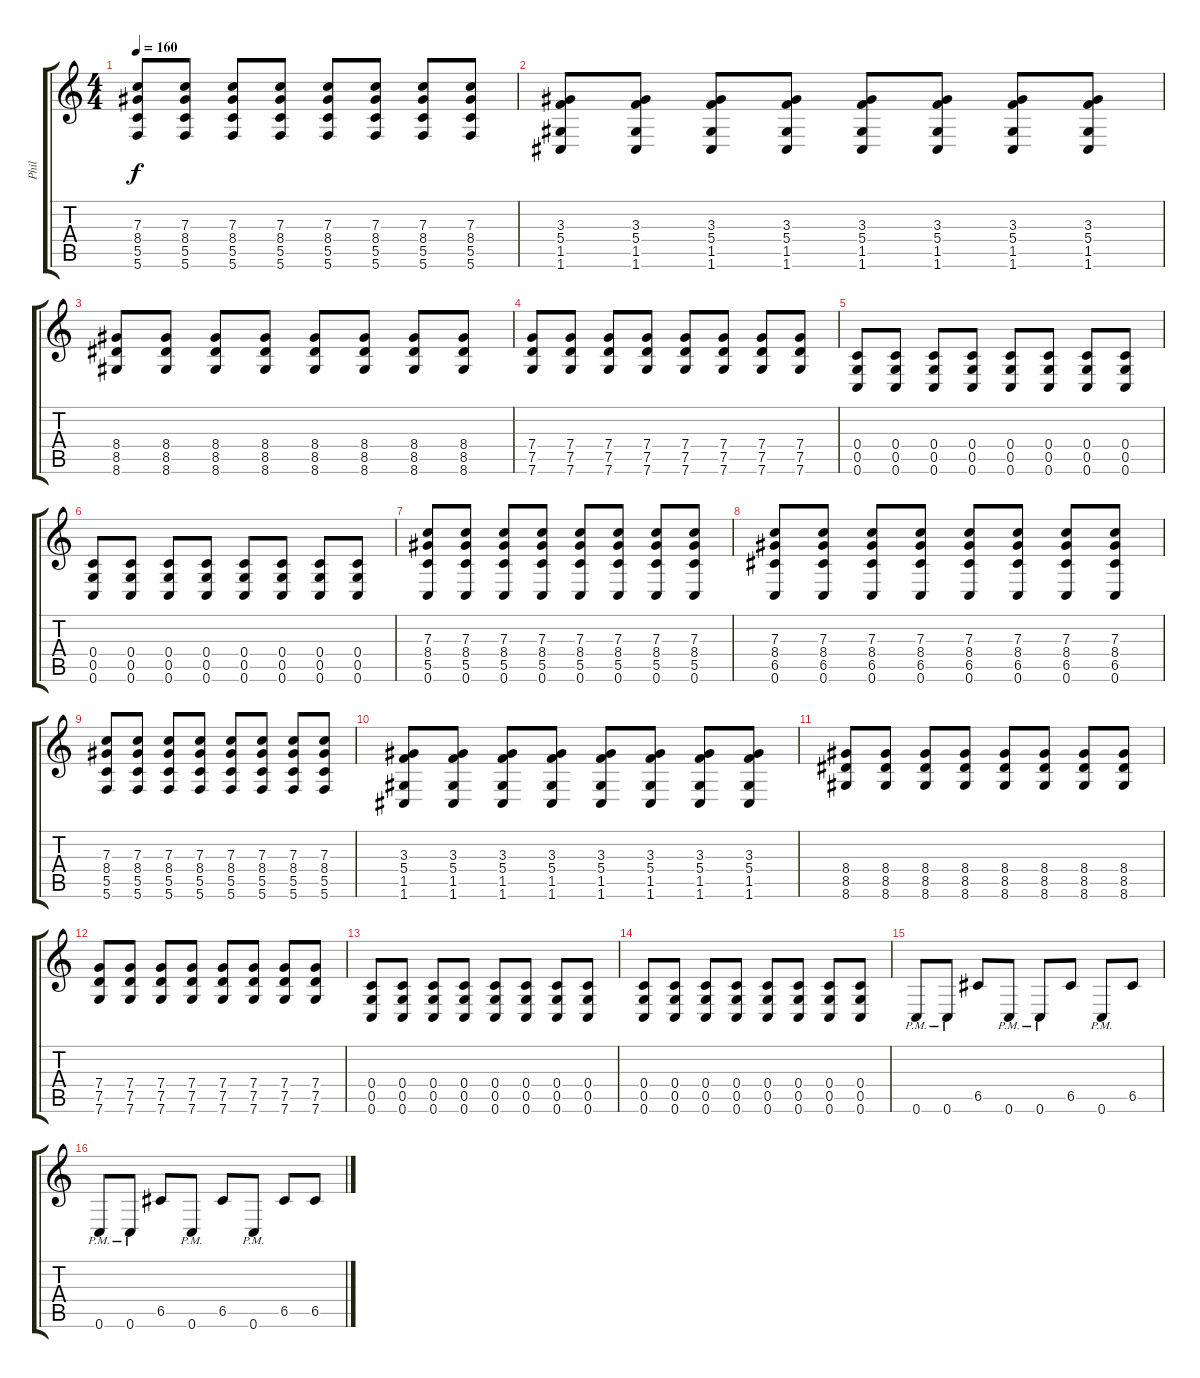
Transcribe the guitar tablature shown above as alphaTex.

\track ("Phil" "Phil") {instrument distortionguitar}
\staff {score tabs}
\tuning (D4 A3 F3 C3 G2 C2) {hide}
\ts (4 4)
\tempo 160
\clef g2
\ks c
(7.3 8.4 5.5 5.6).8{dy f} (7.3 8.4 5.5 5.6).8 (7.3 8.4 5.5 5.6).8 (7.3 8.4 5.5 5.6).8 (7.3 8.4 5.5 5.6).8 (7.3 8.4 5.5 5.6).8 (7.3 8.4 5.5 5.6).8 (7.3 8.4 5.5 5.6).8 |
(3.3 5.4 1.5 1.6).8 (3.3 5.4 1.5 1.6).8 (3.3 5.4 1.5 1.6).8 (3.3 5.4 1.5 1.6).8 (3.3 5.4 1.5 1.6).8 (3.3 5.4 1.5 1.6).8 (3.3 5.4 1.5 1.6).8 (3.3 5.4 1.5 1.6).8 |
(8.4 8.5 8.6).8 (8.4 8.5 8.6).8 (8.4 8.5 8.6).8 (8.4 8.5 8.6).8 (8.4 8.5 8.6).8 (8.4 8.5 8.6).8 (8.4 8.5 8.6).8 (8.4 8.5 8.6).8 |
(7.4 7.5 7.6).8 (7.4 7.5 7.6).8 (7.4 7.5 7.6).8 (7.4 7.5 7.6).8 (7.4 7.5 7.6).8 (7.4 7.5 7.6).8 (7.4 7.5 7.6).8 (7.4 7.5 7.6).8 |
(0.4 0.5 0.6).8 (0.4 0.5 0.6).8 (0.4 0.5 0.6).8 (0.4 0.5 0.6).8 (0.4 0.5 0.6).8 (0.4 0.5 0.6).8 (0.4 0.5 0.6).8 (0.4 0.5 0.6).8 |
(0.4 0.5 0.6).8 (0.4 0.5 0.6).8 (0.4 0.5 0.6).8 (0.4 0.5 0.6).8 (0.4 0.5 0.6).8 (0.4 0.5 0.6).8 (0.4 0.5 0.6).8 (0.4 0.5 0.6).8 |
(7.3 8.4 5.5 0.6).8 (7.3 8.4 5.5 0.6).8 (7.3 8.4 5.5 0.6).8 (7.3 8.4 5.5 0.6).8 (7.3 8.4 5.5 0.6).8 (7.3 8.4 5.5 0.6).8 (7.3 8.4 5.5 0.6).8 (7.3 8.4 5.5 0.6).8 |
(7.3 8.4 6.5 0.6).8 (7.3 8.4 6.5 0.6).8 (7.3 8.4 6.5 0.6).8 (7.3 8.4 6.5 0.6).8 (7.3 8.4 6.5 0.6).8 (7.3 8.4 6.5 0.6).8 (7.3 8.4 6.5 0.6).8 (7.3 8.4 6.5 0.6).8 |
(7.3 8.4 5.5 5.6).8 (7.3 8.4 5.5 5.6).8 (7.3 8.4 5.5 5.6).8 (7.3 8.4 5.5 5.6).8 (7.3 8.4 5.5 5.6).8 (7.3 8.4 5.5 5.6).8 (7.3 8.4 5.5 5.6).8 (7.3 8.4 5.5 5.6).8 |
(3.3 5.4 1.5 1.6).8 (3.3 5.4 1.5 1.6).8 (3.3 5.4 1.5 1.6).8 (3.3 5.4 1.5 1.6).8 (3.3 5.4 1.5 1.6).8 (3.3 5.4 1.5 1.6).8 (3.3 5.4 1.5 1.6).8 (3.3 5.4 1.5 1.6).8 |
(8.4 8.5 8.6).8 (8.4 8.5 8.6).8 (8.4 8.5 8.6).8 (8.4 8.5 8.6).8 (8.4 8.5 8.6).8 (8.4 8.5 8.6).8 (8.4 8.5 8.6).8 (8.4 8.5 8.6).8 |
(7.4 7.5 7.6).8 (7.4 7.5 7.6).8 (7.4 7.5 7.6).8 (7.4 7.5 7.6).8 (7.4 7.5 7.6).8 (7.4 7.5 7.6).8 (7.4 7.5 7.6).8 (7.4 7.5 7.6).8 |
(0.4 0.5 0.6).8 (0.4 0.5 0.6).8 (0.4 0.5 0.6).8 (0.4 0.5 0.6).8 (0.4 0.5 0.6).8 (0.4 0.5 0.6).8 (0.4 0.5 0.6).8 (0.4 0.5 0.6).8 |
(0.4 0.5 0.6).8 (0.4 0.5 0.6).8 (0.4 0.5 0.6).8 (0.4 0.5 0.6).8 (0.4 0.5 0.6).8 (0.4 0.5 0.6).8 (0.4 0.5 0.6).8 (0.4 0.5 0.6).8 |
0.6{pm}.8 0.6{pm}.8 6.5.8 0.6{pm}.8 0.6{pm}.8 6.5.8 0.6{pm}.8 6.5.8 |
0.6{pm}.8 0.6{pm}.8 6.5.8 0.6{pm}.8 6.5.8 0.6{pm}.8 6.5.8 6.5.8
